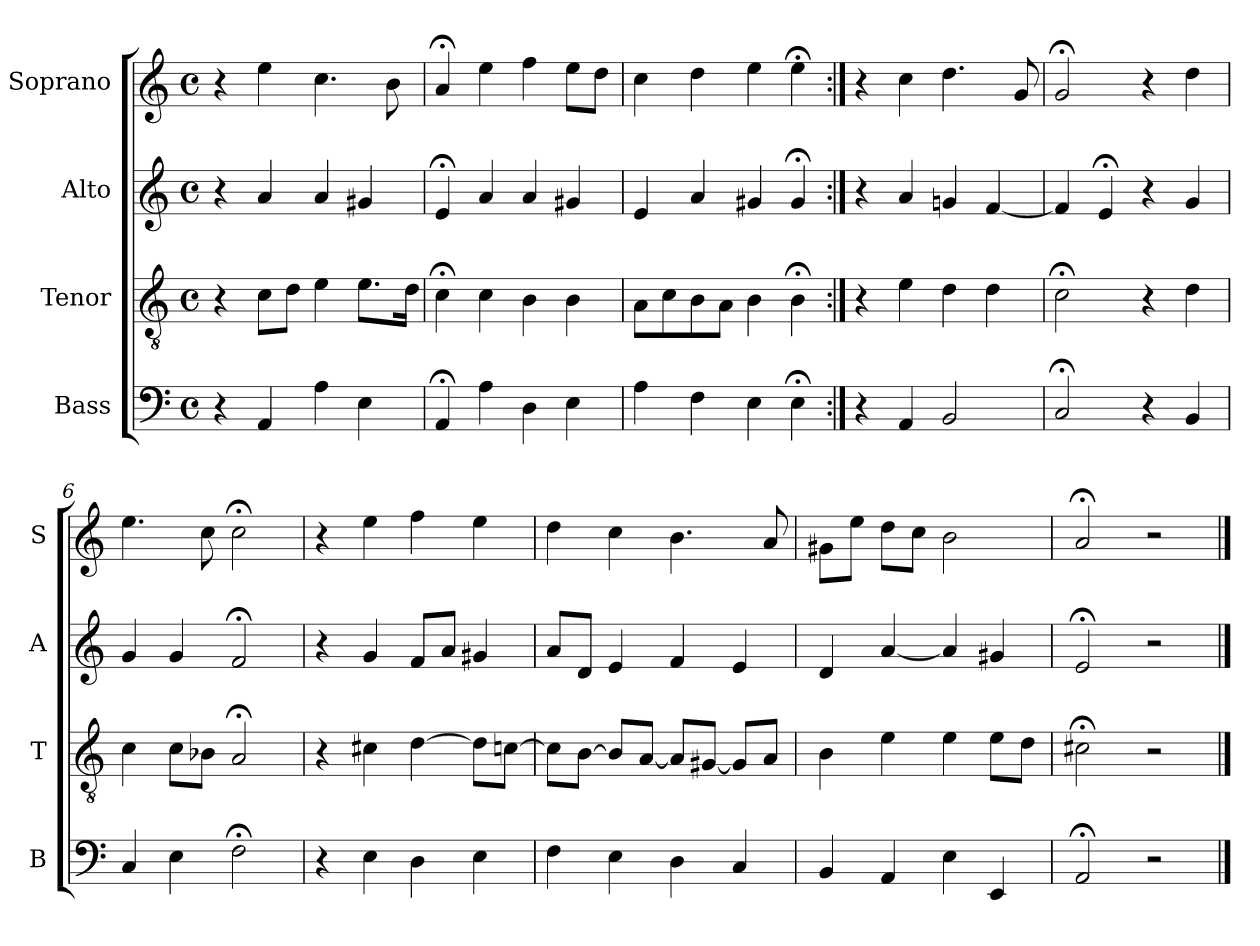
**kern	**kern	**kern	**kern
*part4	*part3	*part2	*part1
*staff4	*staff3	*staff2	*staff1
*I"Bass	*I"Tenor	*I"Alto	*I"Soprano
*I'B	*I'T	*I'A	*I'S
*clefF4	*clefGv2	*clefG2	*clefG2
*k[]	*k[]	*k[]	*k[]
*a:	*a:	*a:	*a:
*M4/4	*M4/4	*M4/4	*M4/4
*met(c)	*met(c)	*met(c)	*met(c)
*MM100	*MM100	*MM100	*MM100
=1	=1	=1	=1
4r	4r	4r	4r
4AA	8cL	4a	4ee
.	8dJ	.	.
4A	4e	4a	4.cc
4E	8.eL	4g#X	.
.	.	.	8b
.	16dJk	.	.
=2	=2	=2	=2
4AA;<	4c;<	4e;<	4a;<
4A	4c	4a	4ee
4D	4B	4a	4ff
4E	4B	4g#X	8eeL
.	.	.	8ddJ
=3	=3	=3	=3
4A	8AL	4e	4cc
.	8c	.	.
4F	8B	4a	4dd
.	8AJ	.	.
4Ei	4Bi	4g#X	4ee
4E;<i	4B;<i	4g#;<	4ee;<
=4:|!	=4:|!	=4:|!	=4:|!
4r	4r	4r	4r
4AAi	4ei	4a	4cc
2BB	4d	4gn	4.dd
.	4d	[4f	.
.	.	.	8g
=5	=5	=5	=5
2C;<	2c;<	4f]	2g;<
.	.	4e;<	.
4r	4r	4r	4r
4BB	4d	4g	4dd
=6	=6	=6	=6
4C	4c	4g	4.ee
4E	8cL	4g	.
.	8B-XJ	.	8cc
2F;<	2A;<	2f;<	2cc;<
=7	=7	=7	=7
4r	4r	4r	4r
4E	4c#X	4g	4ee
4D	[4d	8fL	4ff
.	.	8aJ	.
4E	8dL]	4g#X	4ee
.	[8cnJ	.	.
=8	=8	=8	=8
4F	8cL]	8aL	4dd
.	[8BJ	8dJ	.
4E	8BL]	4e	4cc
.	[8AJ	.	.
4D	8AL]	4f	4.b
.	[8G#XJ	.	.
4C	8G#L]	4e	.
.	8AJ	.	8a
=9	=9	=9	=9
4BB	4B	4d	8g#XL
.	.	.	8eeJ
4AA	4e	[4a	8ddL
.	.	.	8ccJ
4E	4e	4a]	2b
4EE	8eL	4g#X	.
.	8dJ	.	.
=10	=10	=10	=10
2AA;<	2c#X;<	2e;<	2a;<
2r	2r	2r	2r
==	==	==	==
*-	*-	*-	*-
